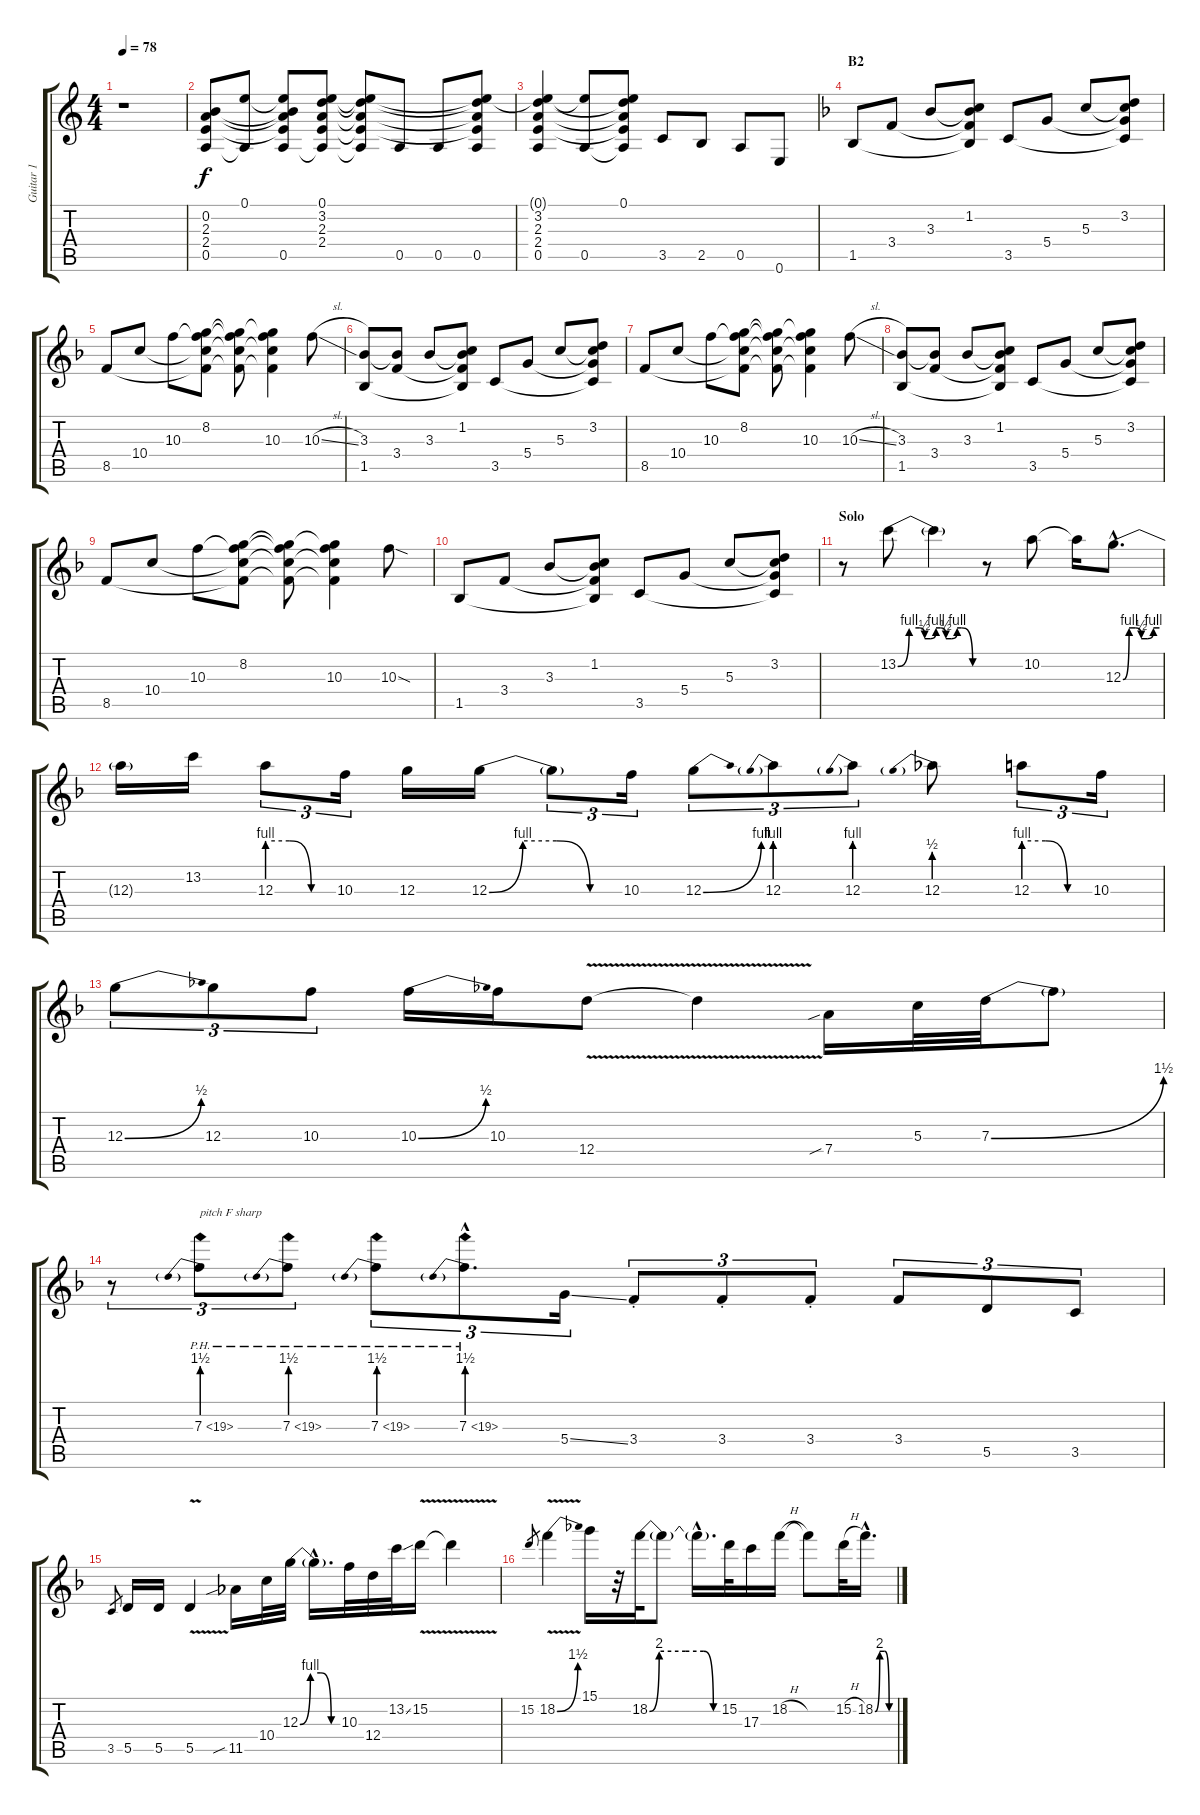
\track ("Guitar 1" "Guitar 1") {instrument overdrivenguitar}
\staff {score tabs}
\tuning (E4 B3 G3 D3 A2 E2) {hide}
\ts (4 4)
\tempo 78
\clef g2
\ks c
r.1{dy f} |
(0.2 2.3 2.4 0.5).8 (0.1 0.5{t}).8 (0.1{t} 0.2{t} 2.3{t} 2.4{t} 0.5).8 (0.1 3.2 2.3 2.4 0.5{t}).8 (0.1{t} 3.2{t} 2.3{t} 2.4{t} 0.5{t}).8 0.5.8 0.5.8 (0.1{t} 3.2{t} 2.3{t} 2.4{t} 0.5).8 |
(0.1{t} 3.2 2.3 2.4 0.5).4 (0.1{t} 0.5).8 (0.1 3.2{t} 2.3{t} 2.4{t} 0.5{t}).8 3.5.8 2.5.8 0.5.8 0.6.8 |
\section ("" "B2")
\ks f
1.5.8 3.4.8 3.3.8 (1.2 3.3{t} 3.4{t} 1.5{t}).8 3.5.8 5.4.8 5.3.8 (3.2 5.3{t} 5.4{t} 3.5{t}).8 |
8.5.8 10.4.8 10.3.8 (8.2 10.3{t} 10.4{t} 8.5{t}).8 (8.2{t} 10.3{t} 10.4{t} 8.5{t}).8 (8.2{t} 10.3 10.4{t} 8.5{t}).4 10.3{sl}.8 |
(3.3 1.5).8 (3.3{t} 3.4).8 3.3.8 (1.2 3.3{t} 3.4{t} 1.5{t}).8 3.5.8 5.4.8 5.3.8 (3.2 5.3{t} 5.4{t} 3.5{t}).8 |
8.5.8 10.4.8 10.3.8 (8.2 10.3{t} 10.4{t} 8.5{t}).8 (8.2{t} 10.3{t} 10.4{t} 8.5{t}).8 (8.2{t} 10.3 10.4{t} 8.5{t}).4 10.3{sl}.8 |
(3.3 1.5).8 (3.3{t} 3.4).8 3.3.8 (1.2 3.3{t} 3.4{t} 1.5{t}).8 3.5.8 5.4.8 5.3.8 (3.2 5.3{t} 5.4{t} 3.5{t}).8 |
8.5.8 10.4.8 10.3.8 (8.2 10.3{t} 10.4{t} 8.5{t}).8 (8.2{t} 10.3{t} 10.4{t} 8.5{t}).8 (8.2{t} 10.3 10.4{t} 8.5{t}).4 10.3{sod}.8 |
1.5.8 3.4.8 3.3.8 (1.2 3.3{t} 3.4{t} 1.5{t}).8 3.5.8 5.4.8 5.3.8 (3.2 5.3{t} 5.4{t} 3.5{t}).8 |
\section ("" "Solo")
r.8{volume 16 instrument distortionguitar} 13.2{be (custom 0 0 8 4 15 4 19 2 23 2 27 4 30 4 34 2 38 2 42 4 45 4 53 0 60 0)}.8 13.2{t}.4 r.8 10.2.8 10.2{t}.16 12.3{be (custom 0 0 10 4 20 4 30 2 40 2 50 4 60 4) hac}.8{d} |
12.3{t}.16 13.2.16 12.3{be (custom 0 4 20 4 40 0 60 0)}.8{tu (3 2)} 10.3.16{tu (3 2)} 12.3.16 12.3{be (custom 0 0 15 4 30 4 45 0 60 0)}.16 12.3{t}.8{tu (3 2)} 10.3.16{tu (3 2)} 12.3{be (bend 0 0 60 4)}.8{tu (3 2)} 12.3{be (prebend 0 4 60 4)}.8{tu (3 2)} 12.3{be (prebend 0 4 60 4)}.8{tu (3 2)} 12.3{be (prebend 0 2 60 2)}.8 12.3{be (custom 0 4 20 4 40 0 60 0)}.8{tu (3 2)} 10.3.16{tu (3 2)} |
12.3{be (bend 0 0 60 2)}.8{tu (3 2)} 12.3.8{tu (3 2)} 10.3.8{tu (3 2)} 10.3{be (bend 0 0 60 2)}.16 10.3.16 12.4{v}.8 12.4{t}.4 7.4{sib}.16 5.3.32 7.3{be (bend 0 0 60 6)}.32 7.3{t}.8 |
r.8{tu (3 2)} 7.3{be (prebend 0 6 60 6) ph 12}.8{tu (3 2) txt "pitch F sharp"} 7.3{be (prebend 0 6 60 6) ph 12}.8{tu (3 2)} 7.3{be (prebend 0 6 60 6) ph 12}.8{tu (3 2)} 7.3{be (prebend 0 6 60 6) ph 12 hac}.8{d tu (3 2)} 5.4{ss}.16{tu (3 2)} 3.4{st}.8{tu (3 2)} 3.4{st}.8{tu (3 2)} 3.4{st}.8{tu (3 2)} 3.4.8{tu (3 2)} 5.5.8{tu (3 2)} 3.5.8{tu (3 2)} |
3.5.8{gr} 5.5.16 5.5.16 5.5{v}.4 11.5{sib}.16 10.4.32 12.3{be (custom 0 0 15 4 30 4 45 0 60 0)}.32 12.3{hac t}.16{d} 10.3.32 12.4.32 13.2{ss}.32 15.2{v}.16 15.2{t}.4 |
15.2.8{gr} 18.2{be (bend 0 0 60 6) v}.4 15.1.16 r.32 18.2{be (custom 0 0 8 8 30 8 45 8 53 0 60 0)}.32 18.2{t}.8 18.2{hac t}.16{d} 15.2.32 17.3.16 18.2{h}.16 18.2{t}.8 15.2{h}.32 18.2{be (custom 0 0 15 8 30 8 45 0 60 0) hac}.16{d}
